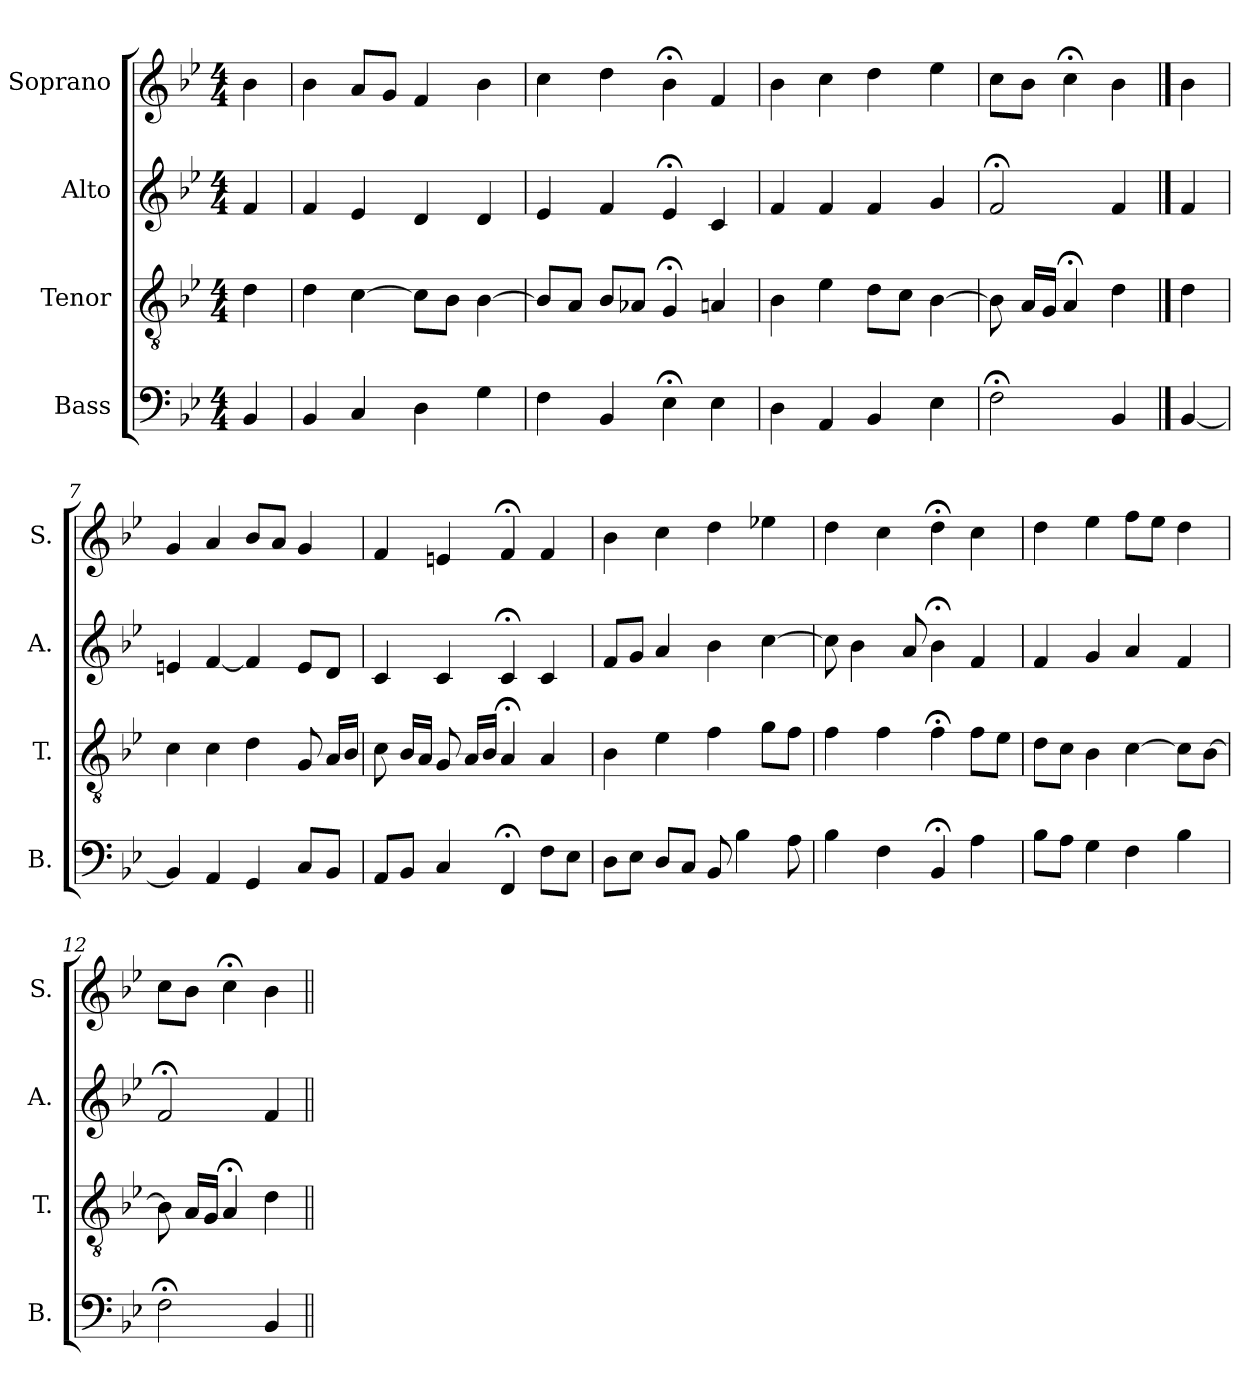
**kern	**kern	**kern	**kern
*part4	*part3	*part2	*part1
*staff4	*staff3	*staff2	*staff1
*I"Bass	*I"Tenor	*I"Alto	*I"Soprano
*I'B.	*I'T.	*I'A.	*I'S.
*clefF4	*clefGv2	*clefG2	*clefG2
*	*ITrd7c12	*	*
*k[b-e-]	*k[b-e-]	*k[b-e-]	*k[b-e-]
*B-:	*B-:	*B-:	*B-:
*M4/4	*M4/4	*M4/4	*M4/4
=1	=1	=1	=1
4BB-/	4D\	4f/	4b-\
=2	=2	=2	=2
4BB-/	4D\	4f/	4b-\
4C/	[4C\	4e-/	8a/L
.	.	.	8g/J
4D\	8C\L]	4d/	4f/
.	8BB-\J	.	.
4G\	[4BB-\	4d/	4b-\
=3	=3	=3	=3
4F\	8BB-/L]	4e-/	4cc\
.	8AA/J	.	.
4BB-/	8BB-/L	4f/	4dd\
.	8AA-X/J	.	.
4E-;<\	4GG;</	4e-;</	4b-;<\
4E-\	4AAn/	4c/	4f/
=4	=4	=4	=4
4D\	4BB-\	4f/	4b-\
4AA/	4E-\	4f/	4cc\
4BB-/	8D\L	4f/	4dd\
.	8C\J	.	.
4E-\	[4BB-\	4g/	4ee-\
=5	=5	=5	=5
2F;<\	8BB-\]	2f;</	8cc\L
.	16AA/LL	.	8b-\J
.	16GG/JJ	.	.
.	4AA;</	.	4cc;<\
4BB-/	4D\	4f/	4b-\
==6	==6	==6	==6
[4BB-/	4D\	4f/	4b-\
!!LO:LB:g=z
=7	=7	=7	=7
4BB-/]	4C\	4en/	4g/
4AA/	4C\	[4f/	4a/
4GG/	4D\	4f/]	8b-/L
.	.	.	8a/J
8C/L	8GG/	8e/L	4g/
8BB-/J	16AA/LL	8d/J	.
.	16BB-/JJ	.	.
=8	=8	=8	=8
8AA/L	8C\	4c/	4f/
8BB-/J	16BB-/LL	.	.
.	16AA/JJ	.	.
4C/	8GG/	4c/	4en/
.	16AA/LL	.	.
.	16BB-/JJ	.	.
4FF;</	4AA;</	4c;</	4f;</
8F\L	4AA/	4c/	4f/
8E-\J	.	.	.
=9	=9	=9	=9
8D\L	4BB-\	8f/L	4b-\
8E-\J	.	8g/J	.
8D/L	4E-\	4a/	4cc\
8C/J	.	.	.
8BB-/	4F\	4b-\	4dd\
4B-\	.	.	.
.	8G\L	[4cc\	4ee-X\
8A\	8F\J	.	.
!!LO:PB:g=z
=10	=10	=10	=10
4B-\	4F\	8cc\]	4dd\
.	.	4b-\	.
4F\	4F\	.	4cc\
.	.	8a/	.
4BB-;</	4F;<\	4b-;<\	4dd;<\
4A\	8F\L	4f/	4cc\
.	8E-\J	.	.
=11	=11	=11	=11
8B-\L	8D\L	4f/	4dd\
8A\J	8C\J	.	.
4G\	4BB-\	4g/	4ee-\
4F\	[4C\	4a/	8ff\L
.	.	.	8ee-\J
4B-\	8C\L]	4f/	4dd\
.	[8BB-\J	.	.
=12	=12	=12	=12
2F;<\	8BB-\]	2f;</	8cc\L
.	16AA/LL	.	8b-\J
.	16GG/JJ	.	.
.	4AA;</	.	4cc;<\
4BB-/	4D\	4f/	4b-\
=||	=||	=||	=||
*-	*-	*-	*-
